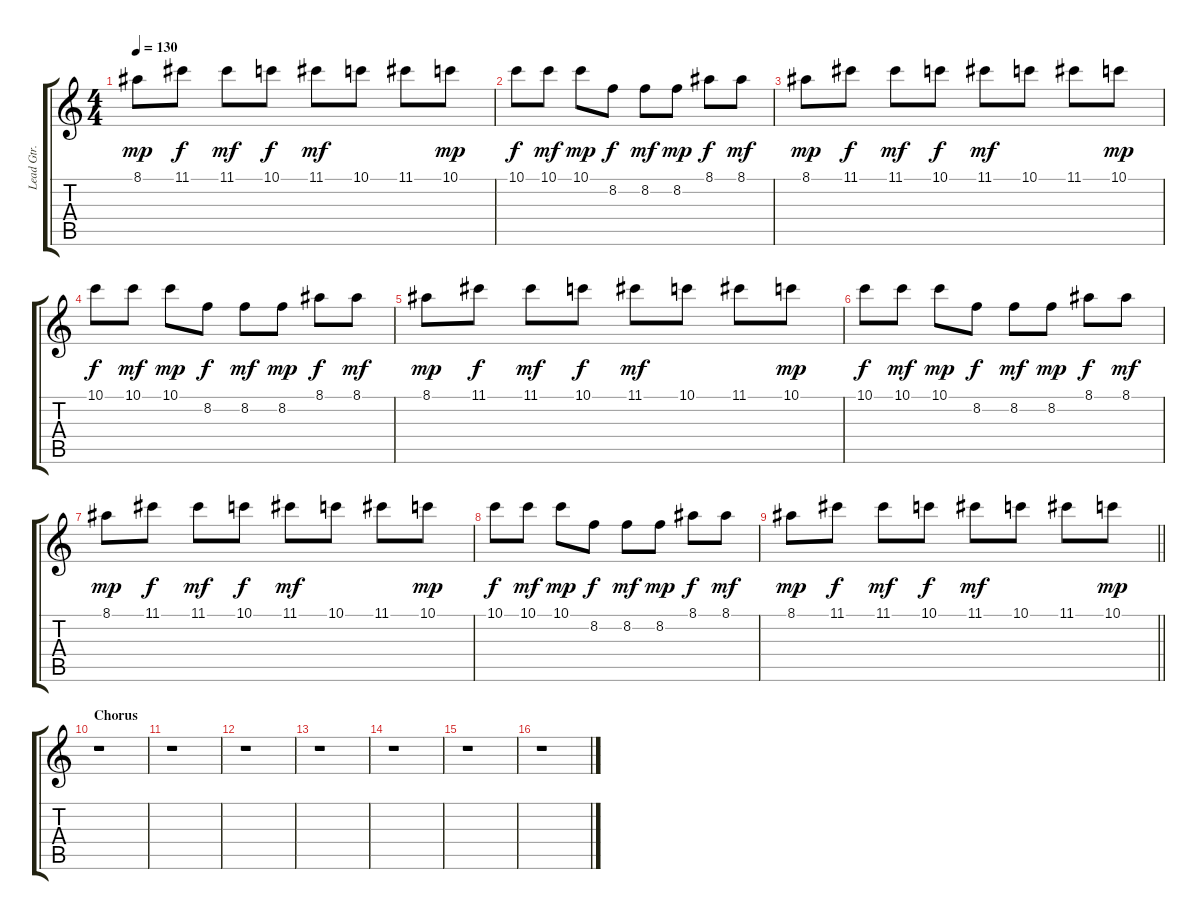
\track ("Lead Gtr. Echo" "Lead Gtr. ") {instrument electricguitarclean}
\staff {score tabs}
\tuning (D4 A3 F3 C3 G2 C2) {hide}
\ts (4 4)
\tempo 130
\clef g2
\ks c
8.1.8{dy mp} 11.1.8{dy f} 11.1.8{dy mf} 10.1.8{dy f} 11.1.8{dy mf} 10.1.8 11.1.8 10.1.8{dy mp} |
10.1.8{dy f} 10.1.8{dy mf} 10.1.8{dy mp} 8.2.8{dy f} 8.2.8{dy mf} 8.2.8{dy mp} 8.1.8{dy f} 8.1.8{dy mf} |
8.1.8{dy mp} 11.1.8{dy f} 11.1.8{dy mf} 10.1.8{dy f} 11.1.8{dy mf} 10.1.8 11.1.8 10.1.8{dy mp} |
10.1.8{dy f} 10.1.8{dy mf} 10.1.8{dy mp} 8.2.8{dy f} 8.2.8{dy mf} 8.2.8{dy mp} 8.1.8{dy f} 8.1.8{dy mf} |
8.1.8{dy mp} 11.1.8{dy f} 11.1.8{dy mf} 10.1.8{dy f} 11.1.8{dy mf} 10.1.8 11.1.8 10.1.8{dy mp} |
10.1.8{dy f} 10.1.8{dy mf} 10.1.8{dy mp} 8.2.8{dy f} 8.2.8{dy mf} 8.2.8{dy mp} 8.1.8{dy f} 8.1.8{dy mf} |
8.1.8{dy mp} 11.1.8{dy f} 11.1.8{dy mf} 10.1.8{dy f} 11.1.8{dy mf} 10.1.8 11.1.8 10.1.8{dy mp} |
10.1.8{dy f} 10.1.8{dy mf} 10.1.8{dy mp} 8.2.8{dy f} 8.2.8{dy mf} 8.2.8{dy mp} 8.1.8{dy f} 8.1.8{dy mf} |
\barLineRight lightlight
8.1.8{dy mp} 11.1.8{dy f} 11.1.8{dy mf} 10.1.8{dy f} 11.1.8{dy mf} 10.1.8 11.1.8 10.1.8{dy mp} |
\section ("" "Chorus")
r.1 |
r.1 |
r.1 |
r.1 |
r.1 |
r.1 |
r.1
